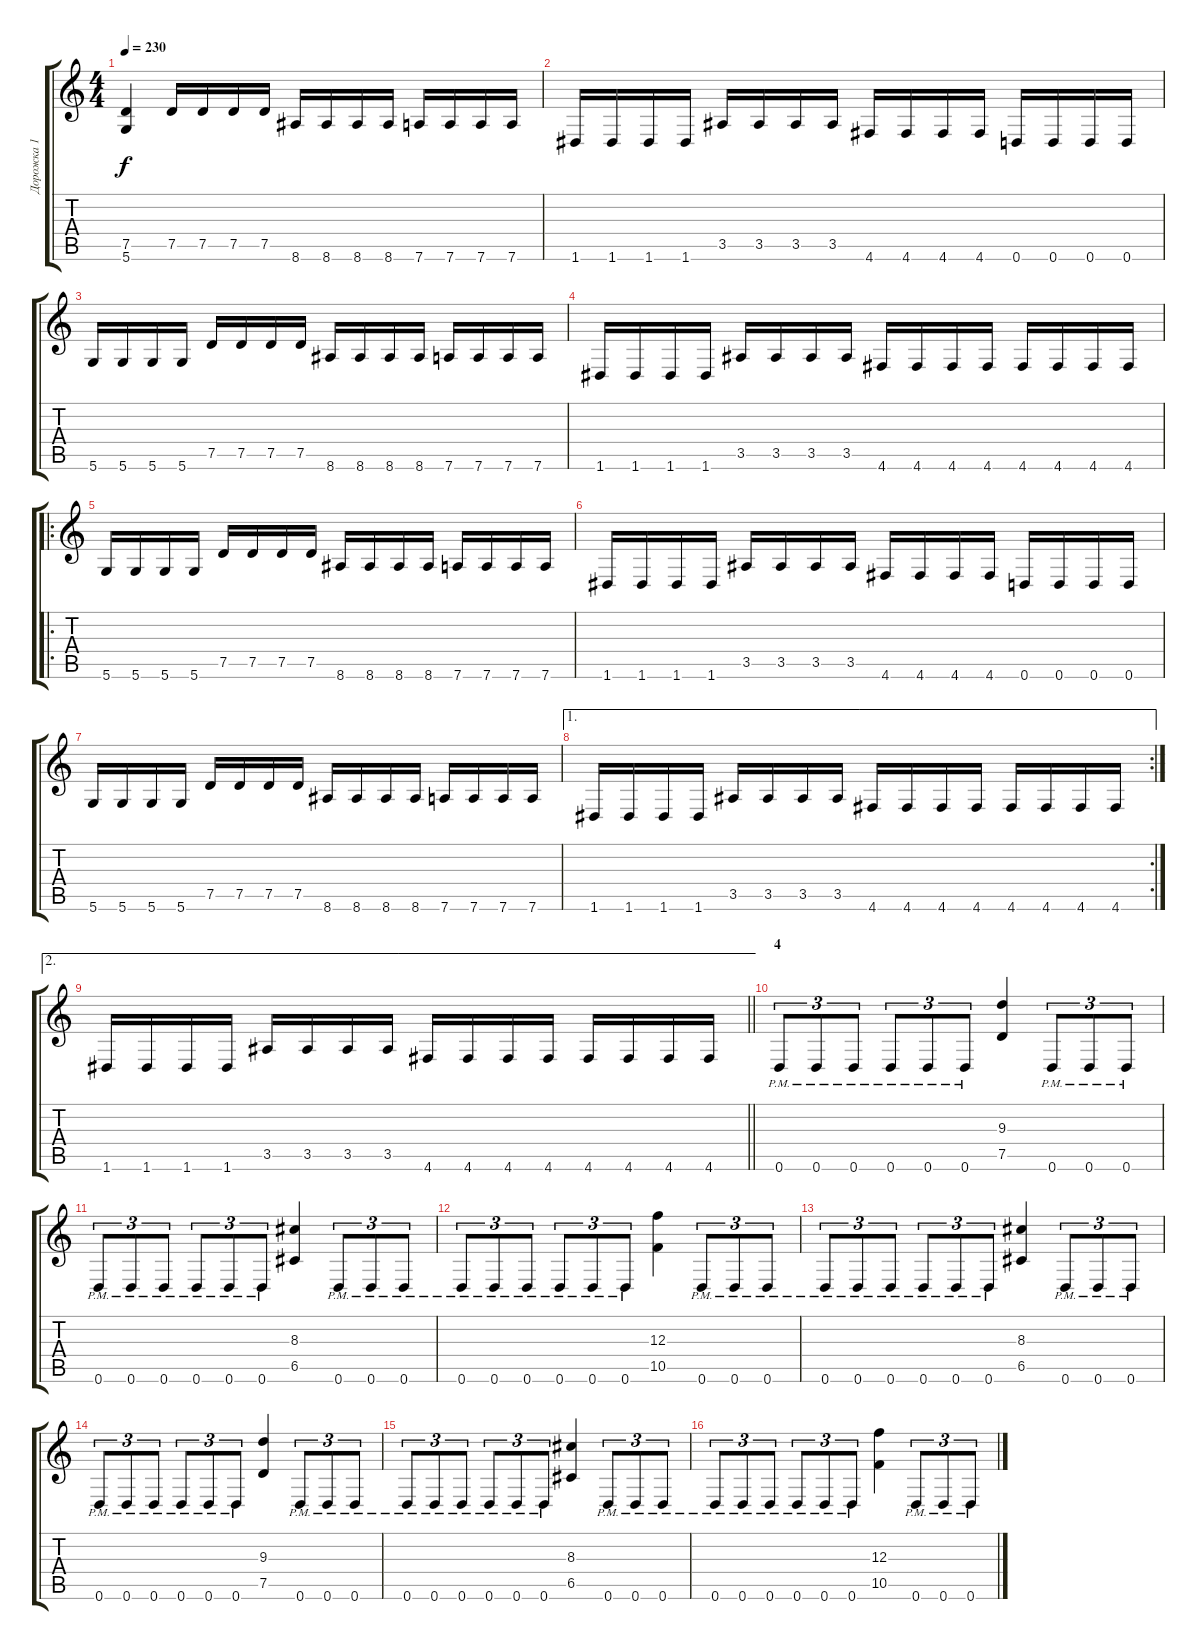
\track ("Дорожка 1" "Дорожка 1") {instrument distortionguitar}
\staff {score tabs}
\tuning (D4 A3 F3 C3 G2 D2) {hide}
\ts (4 4)
\tempo 230
\clef g2
\ks c
(7.5 5.6).4{dy f} 7.5.16 7.5.16 7.5.16 7.5.16 8.6.16 8.6.16 8.6.16 8.6.16 7.6.16 7.6.16 7.6.16 7.6.16 |
1.6.16 1.6.16 1.6.16 1.6.16 3.5.16 3.5.16 3.5.16 3.5.16 4.6.16 4.6.16 4.6.16 4.6.16 0.6.16 0.6.16 0.6.16 0.6.16 |
5.6.16 5.6.16 5.6.16 5.6.16 7.5.16 7.5.16 7.5.16 7.5.16 8.6.16 8.6.16 8.6.16 8.6.16 7.6.16 7.6.16 7.6.16 7.6.16 |
1.6.16 1.6.16 1.6.16 1.6.16 3.5.16 3.5.16 3.5.16 3.5.16 4.6.16 4.6.16 4.6.16 4.6.16 4.6.16 4.6.16 4.6.16 4.6.16 |
\ro
5.6.16 5.6.16 5.6.16 5.6.16 7.5.16 7.5.16 7.5.16 7.5.16 8.6.16 8.6.16 8.6.16 8.6.16 7.6.16 7.6.16 7.6.16 7.6.16 |
1.6.16 1.6.16 1.6.16 1.6.16 3.5.16 3.5.16 3.5.16 3.5.16 4.6.16 4.6.16 4.6.16 4.6.16 0.6.16 0.6.16 0.6.16 0.6.16 |
5.6.16 5.6.16 5.6.16 5.6.16 7.5.16 7.5.16 7.5.16 7.5.16 8.6.16 8.6.16 8.6.16 8.6.16 7.6.16 7.6.16 7.6.16 7.6.16 |
\ae 1
\rc 2
1.6.16 1.6.16 1.6.16 1.6.16 3.5.16 3.5.16 3.5.16 3.5.16 4.6.16 4.6.16 4.6.16 4.6.16 4.6.16 4.6.16 4.6.16 4.6.16 |
\ae 2
\barLineRight lightlight
1.6.16 1.6.16 1.6.16 1.6.16 3.5.16 3.5.16 3.5.16 3.5.16 4.6.16 4.6.16 4.6.16 4.6.16 4.6.16 4.6.16 4.6.16 4.6.16 |
\section ("" "4")
0.6{pm}.8{tu (3 2)} 0.6{pm}.8{tu (3 2)} 0.6{pm}.8{tu (3 2)} 0.6{pm}.8{tu (3 2)} 0.6{pm}.8{tu (3 2)} 0.6{pm}.8{tu (3 2)} (9.3 7.5).4 0.6{pm}.8{tu (3 2)} 0.6{pm}.8{tu (3 2)} 0.6{pm}.8{tu (3 2)} |
0.6{pm}.8{tu (3 2)} 0.6{pm}.8{tu (3 2)} 0.6{pm}.8{tu (3 2)} 0.6{pm}.8{tu (3 2)} 0.6{pm}.8{tu (3 2)} 0.6{pm}.8{tu (3 2)} (8.3 6.5).4 0.6{pm}.8{tu (3 2)} 0.6{pm}.8{tu (3 2)} 0.6{pm}.8{tu (3 2)} |
0.6{pm}.8{tu (3 2)} 0.6{pm}.8{tu (3 2)} 0.6{pm}.8{tu (3 2)} 0.6{pm}.8{tu (3 2)} 0.6{pm}.8{tu (3 2)} 0.6{pm}.8{tu (3 2)} (12.3 10.5).4 0.6{pm}.8{tu (3 2)} 0.6{pm}.8{tu (3 2)} 0.6{pm}.8{tu (3 2)} |
0.6{pm}.8{tu (3 2)} 0.6{pm}.8{tu (3 2)} 0.6{pm}.8{tu (3 2)} 0.6{pm}.8{tu (3 2)} 0.6{pm}.8{tu (3 2)} 0.6{pm}.8{tu (3 2)} (8.3 6.5).4 0.6{pm}.8{tu (3 2)} 0.6{pm}.8{tu (3 2)} 0.6{pm}.8{tu (3 2)} |
0.6{pm}.8{tu (3 2)} 0.6{pm}.8{tu (3 2)} 0.6{pm}.8{tu (3 2)} 0.6{pm}.8{tu (3 2)} 0.6{pm}.8{tu (3 2)} 0.6{pm}.8{tu (3 2)} (9.3 7.5).4 0.6{pm}.8{tu (3 2)} 0.6{pm}.8{tu (3 2)} 0.6{pm}.8{tu (3 2)} |
0.6{pm}.8{tu (3 2)} 0.6{pm}.8{tu (3 2)} 0.6{pm}.8{tu (3 2)} 0.6{pm}.8{tu (3 2)} 0.6{pm}.8{tu (3 2)} 0.6{pm}.8{tu (3 2)} (8.3 6.5).4 0.6{pm}.8{tu (3 2)} 0.6{pm}.8{tu (3 2)} 0.6{pm}.8{tu (3 2)} |
0.6{pm}.8{tu (3 2)} 0.6{pm}.8{tu (3 2)} 0.6{pm}.8{tu (3 2)} 0.6{pm}.8{tu (3 2)} 0.6{pm}.8{tu (3 2)} 0.6{pm}.8{tu (3 2)} (12.3 10.5).4 0.6{pm}.8{tu (3 2)} 0.6{pm}.8{tu (3 2)} 0.6{pm}.8{tu (3 2)}
